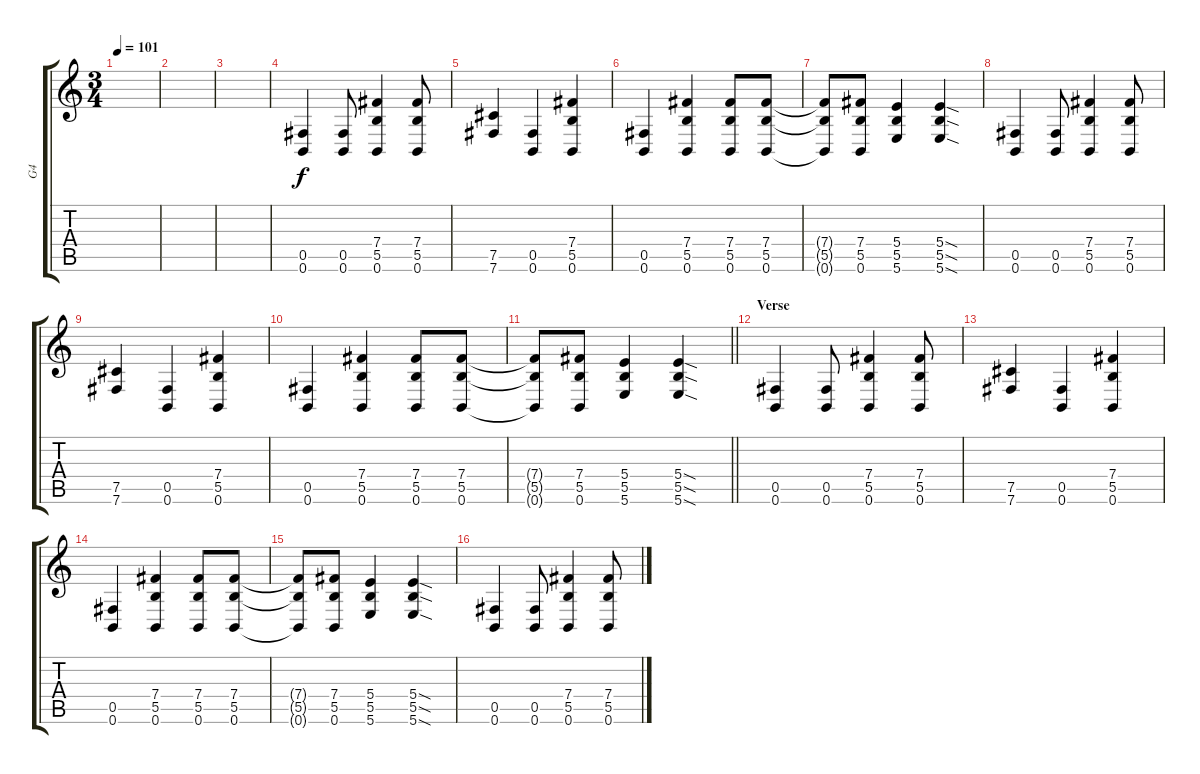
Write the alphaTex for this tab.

\track ("G4" "G4") {instrument distortionguitar}
\staff {score tabs}
\tuning (Db4 Ab3 E3 B2 Gb2 B1) {hide}
\ts (3 4)
\tempo 101
\clef g2
\ks c
|
|
|
(0.5 0.6).4 (0.5 0.6).8 (7.4 5.5 0.6).4 (7.4 5.5 0.6).8 |
(7.5 7.6).4 (0.5 0.6).4 (7.4 5.5 0.6).4 |
(0.5 0.6).4 (7.4 5.5 0.6).4 (7.4 5.5 0.6).8 (7.4 5.5 0.6).8 |
(7.4{t} 5.5{t} 0.6{t}).8 (7.4 5.5 0.6).8 (5.4 5.5 5.6).4 (5.4{sod} 5.5{sod} 5.6{sod}).4 |
(0.5 0.6).4 (0.5 0.6).8 (7.4 5.5 0.6).4 (7.4 5.5 0.6).8 |
(7.5 7.6).4 (0.5 0.6).4 (7.4 5.5 0.6).4 |
(0.5 0.6).4 (7.4 5.5 0.6).4 (7.4 5.5 0.6).8 (7.4 5.5 0.6).8 |
\barLineRight lightlight
(7.4{t} 5.5{t} 0.6{t}).8 (7.4 5.5 0.6).8 (5.4 5.5 5.6).4 (5.4{sod} 5.5{sod} 5.6{sod}).4 |
\section ("" "Verse")
(0.5 0.6).4 (0.5 0.6).8 (7.4 5.5 0.6).4 (7.4 5.5 0.6).8 |
(7.5 7.6).4 (0.5 0.6).4 (7.4 5.5 0.6).4 |
(0.5 0.6).4 (7.4 5.5 0.6).4 (7.4 5.5 0.6).8 (7.4 5.5 0.6).8 |
(7.4{t} 5.5{t} 0.6{t}).8 (7.4 5.5 0.6).8 (5.4 5.5 5.6).4 (5.4{sod} 5.5{sod} 5.6{sod}).4 |
(0.5 0.6).4 (0.5 0.6).8 (7.4 5.5 0.6).4 (7.4 5.5 0.6).8
